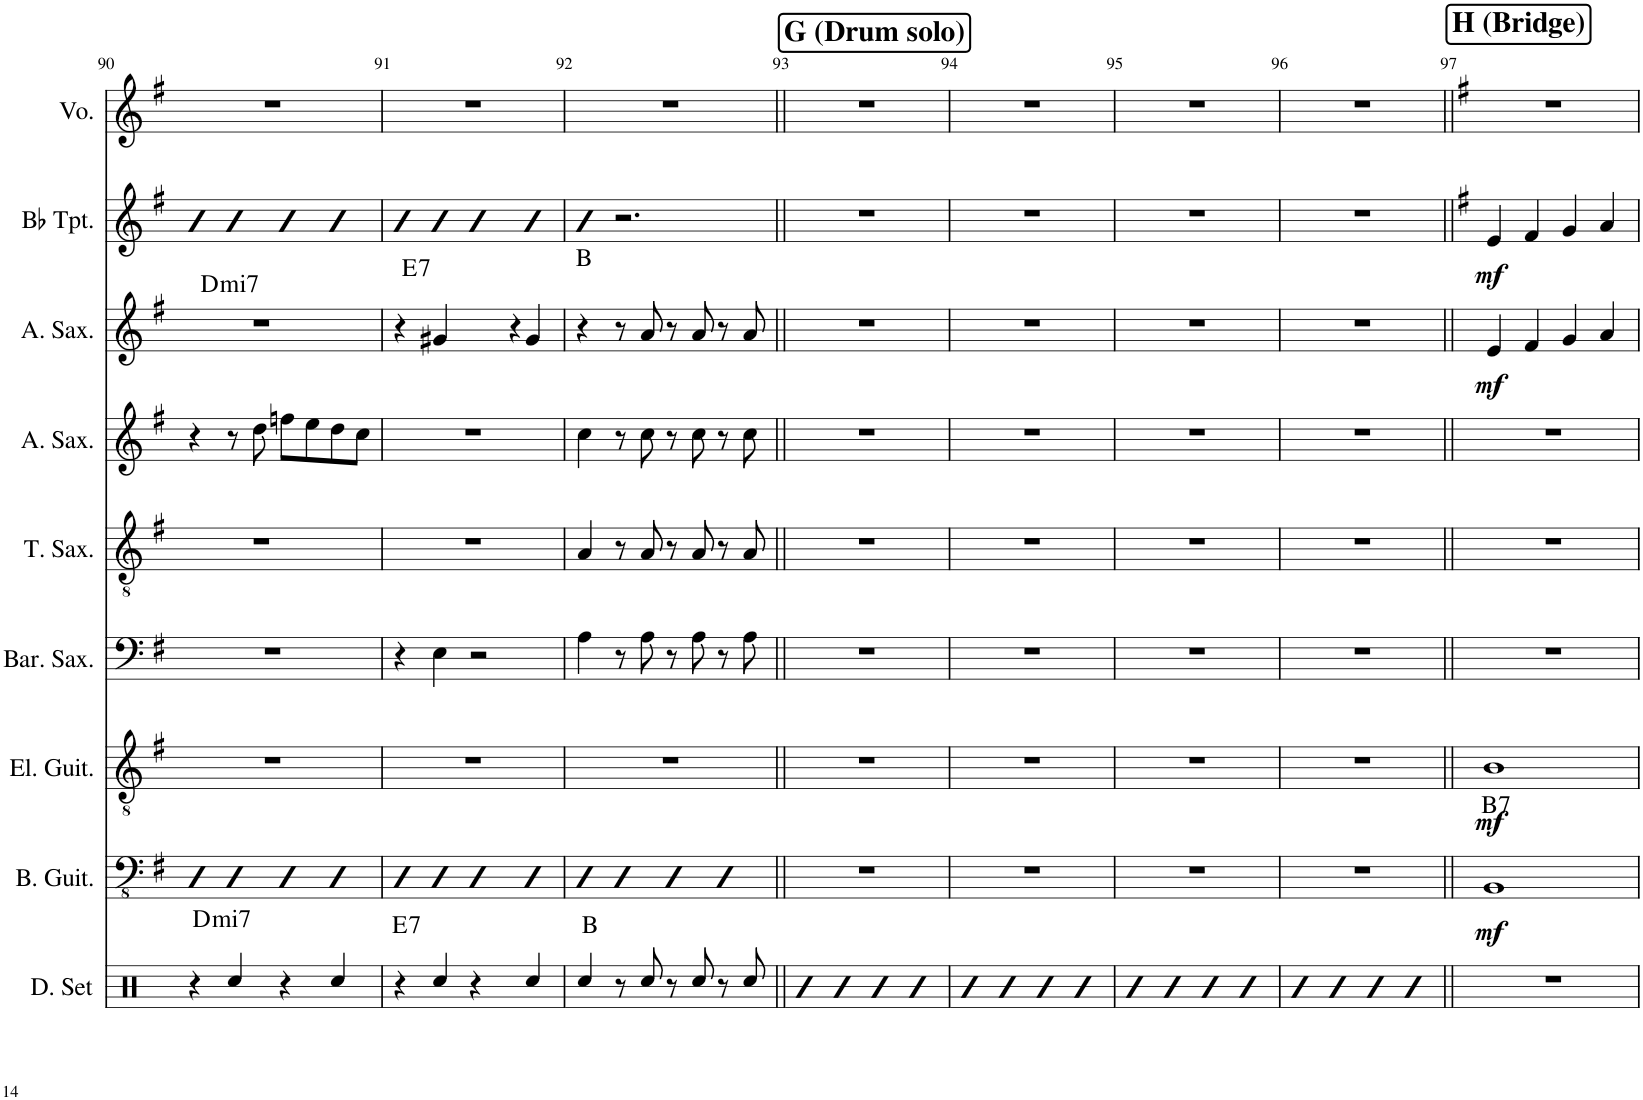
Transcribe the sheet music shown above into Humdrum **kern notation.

**kern	**kern	**dynam	**harte	**kern	**dynam	**harte	**kern	**kern	**kern	**kern	**dynam	**kern	**dynam	**harte	**kern
*part9	*part8	*part8	*part8	*part7	*part7	*part7	*part6	*part5	*part4	*part3	*part3	*part2	*part2	*part2	*part1
*staff9	*staff8	*staff8	*	*staff7	*staff7	*	*staff6	*staff5	*staff4	*staff3	*staff3	*staff2	*staff2	*	*staff1
*I"Drumset	*I"Bass Guitar	*	*	*I"Electric Guitar	*	*	*I"Baritone Saxophone	*I"Tenor Saxophone	*I"Alto Saxophone	*I"Alto Saxophone	*	*I"Bb Trumpet	*	*	*I"Voice
*I'D. Set	*I'B. Guit.	*	*	*I'El. Guit.	*	*	*I'Bar. Sax.	*I'T. Sax.	*I'A. Sax.	*I'A. Sax.	*	*I'Bb Tpt.	*	*	*I'Vo.
!!LO:PB:g=z
*clefX	*clefFv4	*	*	*clefGv2	*	*	*clefF4	*clefGv2	*clefG2	*clefG2	*	*clefG2	*	*	*clefG2
*	*	*	*	*	*	*	*ITrd12c21	*ITrd8c14	*ITrd5c9	*ITrd5c9	*	*ITrd1c2	*	*	*
*k[]	*k[f#]	*	*	*k[f#]	*	*	*k[f#]	*k[f#]	*k[f#]	*k[f#]	*	*k[f#]	*	*	*k[f#]
*M4/4	*M4/4	*	*	*M4/4	*	*	*M4/4	*M4/4	*M4/4	*M4/4	*	*M4/4	*	*	*M4/4
=90	=90	=90	=90	=90	=90	=90	=90	=90	=90	=90	=90	=90	=90	=90	=90
!	!	!	!LO:H:kt=mi7	!	!	!	!	!	!	!	!	!	!	!LO:H:kt=mi7	!
4r	4DD	.	D:min7	1r	.	.	1r	1r	4r	1r	.	4b	.	D:min7	1r
4Rcc/	4DD	.	.	.	.	.	.	.	8r	.	.	4b	.	.	.
.	.	.	.	.	.	.	.	.	8dd\	.	.	.	.	.	.
4r	4DD	.	.	.	.	.	.	.	8ffn\L	.	.	4b	.	.	.
.	.	.	.	.	.	.	.	.	8ee\	.	.	.	.	.	.
4Rcc/	4DD	.	.	.	.	.	.	.	8dd\	.	.	4b	.	.	.
.	.	.	.	.	.	.	.	.	8cc\J	.	.	.	.	.	.
=91	=91	=91	=91	=91	=91	=91	=91	=91	=91	=91	=91	=91	=91	=91	=91
!	!	!	!LO:H:kt=7	!	!	!	!	!	!	!	!	!	!	!LO:H:kt=7	!
4r	4DD	.	E:7	1r	.	.	4r	1r	1r	4r	.	4b	.	E:7	1r
4Rcc/	4DD	.	.	.	.	.	4E\	.	.	4g#X/	.	4b	.	.	.
4r	4DD	.	.	.	.	.	2r	.	.	4r	.	4b	.	.	.
4Rcc/	4DD	.	.	.	.	.	.	.	.	4g#/	.	4b	.	.	.
=92	=92	=92	=92	=92	=92	=92	=92	=92	=92	=92	=92	=92	=92	=92	=92
4Rcc/	4DDn	.	B:maj	1r	.	.	4A\	4A/	4cc\	4r	.	4b	.	B:maj	1r
8r	4DD	.	.	.	.	.	8r	8r	8r	8r	.	2.r	.	.	.
8Rcc/	.	.	.	.	.	.	8A\	8A/	8cc\	8a/	.	.	.	.	.
8r	4DD	.	.	.	.	.	8r	8r	8r	8r	.	.	.	.	.
8Rcc/	.	.	.	.	.	.	8A\	8A/	8cc\	8a/	.	.	.	.	.
8r	4DD	.	.	.	.	.	8r	8r	8r	8r	.	.	.	.	.
8Rcc/	.	.	.	.	.	.	8A\	8A/	8cc\	8a/	.	.	.	.	.
!!LO:REH:place=s1:a:B:cj:fs=14:t=G (Drum solo)
=93||	=93||	=93||	=93||	=93||	=93||	=93||	=93||	=93||	=93||	=93||	=93||	=93||	=93||	=93||	=93||
4R	1r	.	.	1r	.	.	1r	1r	1r	1r	.	1r	.	.	1r
4R	.	.	.	.	.	.	.	.	.	.	.	.	.	.	.
4R	.	.	.	.	.	.	.	.	.	.	.	.	.	.	.
4R	.	.	.	.	.	.	.	.	.	.	.	.	.	.	.
=94	=94	=94	=94	=94	=94	=94	=94	=94	=94	=94	=94	=94	=94	=94	=94
4R	1r	.	.	1r	.	.	1r	1r	1r	1r	.	1r	.	.	1r
4R	.	.	.	.	.	.	.	.	.	.	.	.	.	.	.
4R	.	.	.	.	.	.	.	.	.	.	.	.	.	.	.
4R	.	.	.	.	.	.	.	.	.	.	.	.	.	.	.
=95	=95	=95	=95	=95	=95	=95	=95	=95	=95	=95	=95	=95	=95	=95	=95
4R	1r	.	.	1r	.	.	1r	1r	1r	1r	.	1r	.	.	1r
4R	.	.	.	.	.	.	.	.	.	.	.	.	.	.	.
4R	.	.	.	.	.	.	.	.	.	.	.	.	.	.	.
4R	.	.	.	.	.	.	.	.	.	.	.	.	.	.	.
=96	=96	=96	=96	=96	=96	=96	=96	=96	=96	=96	=96	=96	=96	=96	=96
4R	1r	.	.	1r	.	.	1r	1r	1r	1r	.	1r	.	.	1r
4R	.	.	.	.	.	.	.	.	.	.	.	.	.	.	.
4R	.	.	.	.	.	.	.	.	.	.	.	.	.	.	.
4R	.	.	.	.	.	.	.	.	.	.	.	.	.	.	.
!!LO:REH:place=s1:a:B:cj:fs=14:t=H (Bridge)
=97||	=97||	=97||	=97||	=97||	=97||	=97||	=97||	=97||	=97||	=97||	=97||	=97||	=97||	=97||	=97||
*	*	*	*	*	*	*	*	*	*	*	*	*k[f#]	*	*	*k[f#]
!	!	!LO:DY:b	!	!	!LO:DY:b	!LO:H:kt=7	!	!	!	!	!LO:DY:b	!	!LO:DY:b	!	!
1r	1BBB	mf	.	1B	mf	B:7	1r	1r	1r	4e/	mf	4e/	mf	.	1r
.	.	.	.	.	.	.	.	.	.	4f#/	.	4f#/	.	.	.
.	.	.	.	.	.	.	.	.	.	4g/	.	4g/	.	.	.
.	.	.	.	.	.	.	.	.	.	4a/	.	4a/	.	.	.
=	=	=	=	=	=	=	=	=	=	=	=	=	=	=	=
*-	*-	*-	*-	*-	*-	*-	*-	*-	*-	*-	*-	*-	*-	*-	*-
